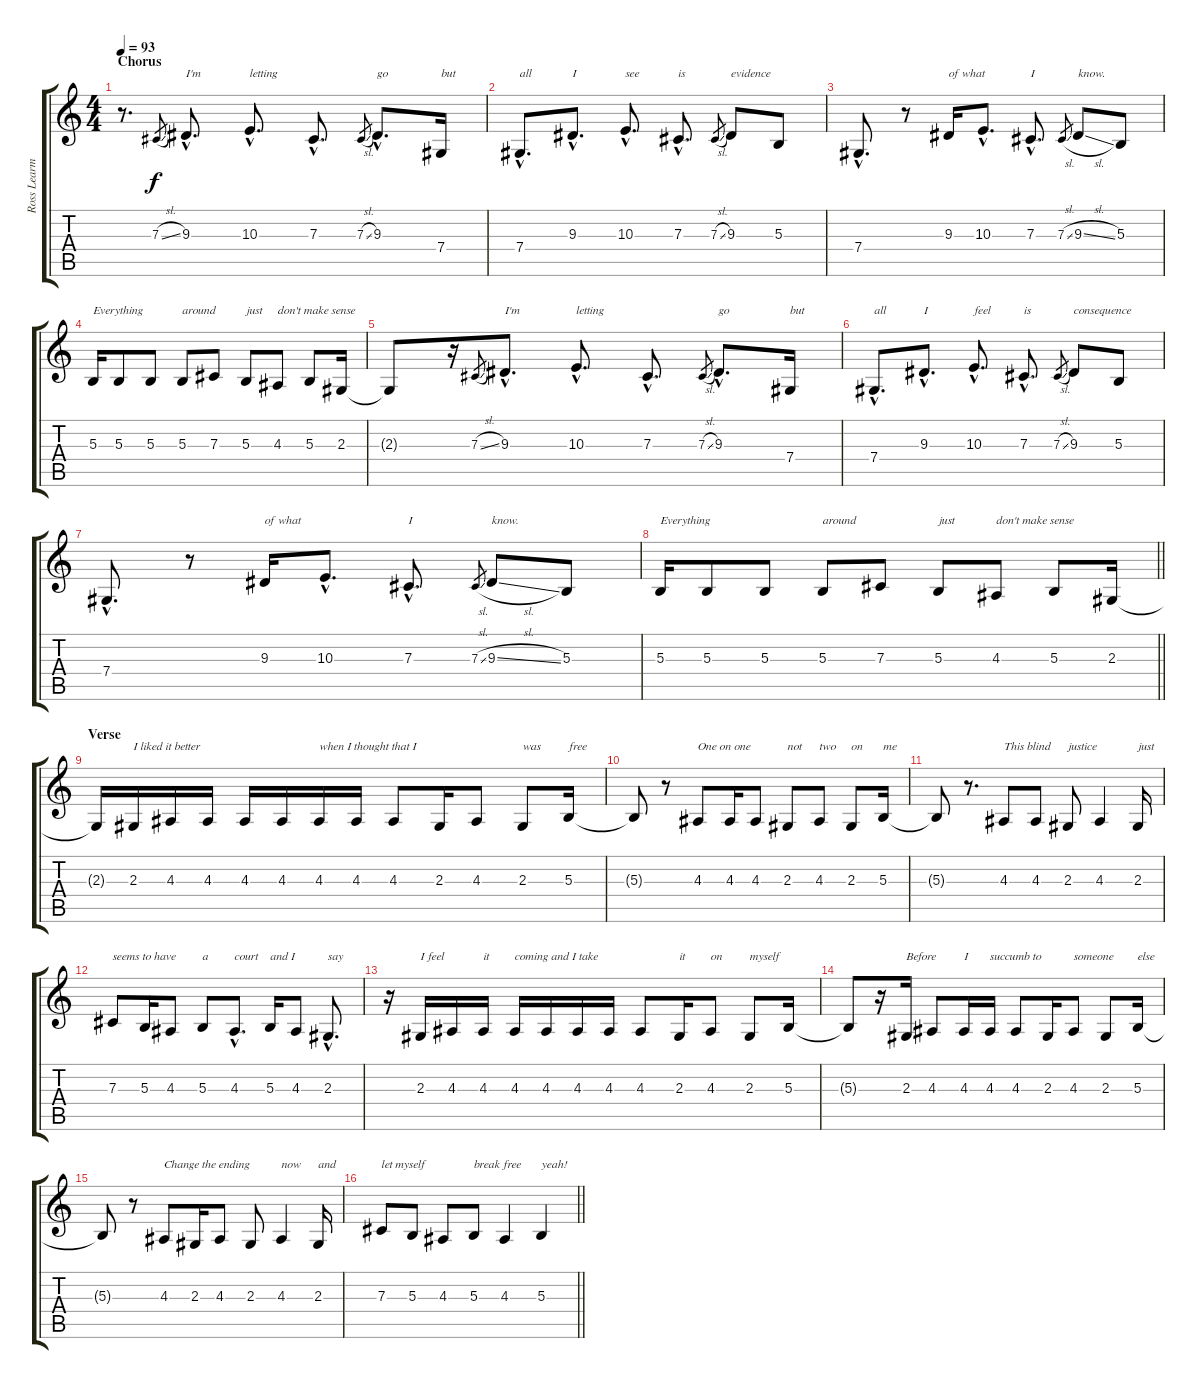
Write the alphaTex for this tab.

\track ("Ross Learmonth (Vocals)" "Ross Learm") {instrument violin}
\staff {score tabs}
\tuning (Eb4 Bb3 Gb3 Db3 Ab2 Db2) {hide}
\ts (4 4)
\section ("" "Chorus")
\tempo 93
\clef g2
\ks c
r.8{d dy f} 7.3{sl}.8{gr} 9.3{hac}.8{d txt "I'm"} 10.3{hac}.8{d txt "letting"} 7.3{hac}.8{d} 7.3{sl}.8{gr} 9.3{hac}.8{d txt "go"} 7.4.16{txt "but"} |
7.4{hac}.8{d txt "all"} 9.3{hac}.8{d txt "I"} 10.3{hac}.8{d txt "see"} 7.3{hac}.8{d txt "is"} 7.3{sl}.8{gr} 9.3.8{txt "evidence"} 5.3.8 |
7.4{hac}.8{d} r.8 9.3.16{txt "of what"} 10.3{hac}.8{d} 7.3{hac}.8{d txt "I"} 7.3{sl}.8{gr} 9.3{sl}.8{txt "know."} 5.3.8 |
5.3.16{txt "Everything"} 5.3.8 5.3.8 5.3.8{txt "around"} 7.3.8 5.3.8{txt "just"} 4.3.8{txt "don't make sense"} 5.3.8 2.3.16 |
2.3{t}.8 r.16 7.3{sl}.8{gr} 9.3{hac}.8{d txt "I'm"} 10.3{hac}.8{d txt "letting"} 7.3{hac}.8{d} 7.3{sl}.8{gr} 9.3{hac}.8{d txt "go"} 7.4.16{txt "but"} |
7.4{hac}.8{d txt "all"} 9.3{hac}.8{d txt "I"} 10.3{hac}.8{d txt "feel"} 7.3{hac}.8{d txt "is"} 7.3{sl}.8{gr} 9.3.8{txt "consequence"} 5.3.8 |
7.4{hac}.8{d} r.8 9.3.16{txt "of what"} 10.3{hac}.8{d} 7.3{hac}.8{d txt "I"} 7.3{sl}.8{gr} 9.3{sl}.8{txt "know."} 5.3.8 |
\barLineRight lightlight
5.3.16{txt "Everything"} 5.3.8 5.3.8 5.3.8{txt "around"} 7.3.8 5.3.8{txt "just"} 4.3.8{txt "don't make sense"} 5.3.8 2.3.16 |
\section ("" "Verse")
2.3{t}.16 2.3.16{txt "I liked it better"} 4.3.16 4.3.16 4.3.16 4.3.16 4.3.16{txt "when I thought that I"} 4.3.16 4.3.8 2.3.16 4.3.8 2.3.8{txt "was"} 5.3.16{txt "free"} |
5.3{t}.8 r.8 4.3.8{txt "One on one"} 4.3.16 4.3.8 2.3.8{txt "not"} 4.3.8{txt "two"} 2.3.8{txt "on"} 5.3.16{txt "me"} |
5.3{t}.8 r.8{d} 4.3.8{txt "This blind"} 4.3.8 2.3.8{txt "justice"} 4.3.4 2.3.16{txt "just"} |
7.3.8{txt "seems to have"} 5.3.16 4.3.8 5.3.8{txt "a"} 4.3{hac}.8{d txt "court"} 5.3.16{txt "and I"} 4.3.8 2.3{hac}.8{d txt "say"} |
r.16 2.3.16{txt "I feel"} 4.3.16 4.3.16{txt "it"} 4.3.16{txt "coming and I take"} 4.3.16 4.3.16 4.3.16 4.3.8 2.3.16{txt "it"} 4.3.8{txt "on"} 2.3.8{txt "myself"} 5.3.16 |
5.3{t}.8 r.16 2.3.16{txt "Before"} 4.3.8 4.3.16{txt "I"} 4.3.16{txt "succumb to"} 4.3.8 2.3.16 4.3.8{txt "someone"} 2.3.8 5.3.16{txt "else"} |
5.3{t}.8 r.8 4.3.8{txt "Change the ending"} 2.3.16 4.3.8 2.3.8 4.3.4{txt "now"} 2.3.16{txt "and"} |
\barLineRight lightlight
7.3.8{txt "let myself"} 5.3.8 4.3.8 5.3.8{txt "break free"} 4.3.4 5.3.4{txt "yeah!"}
